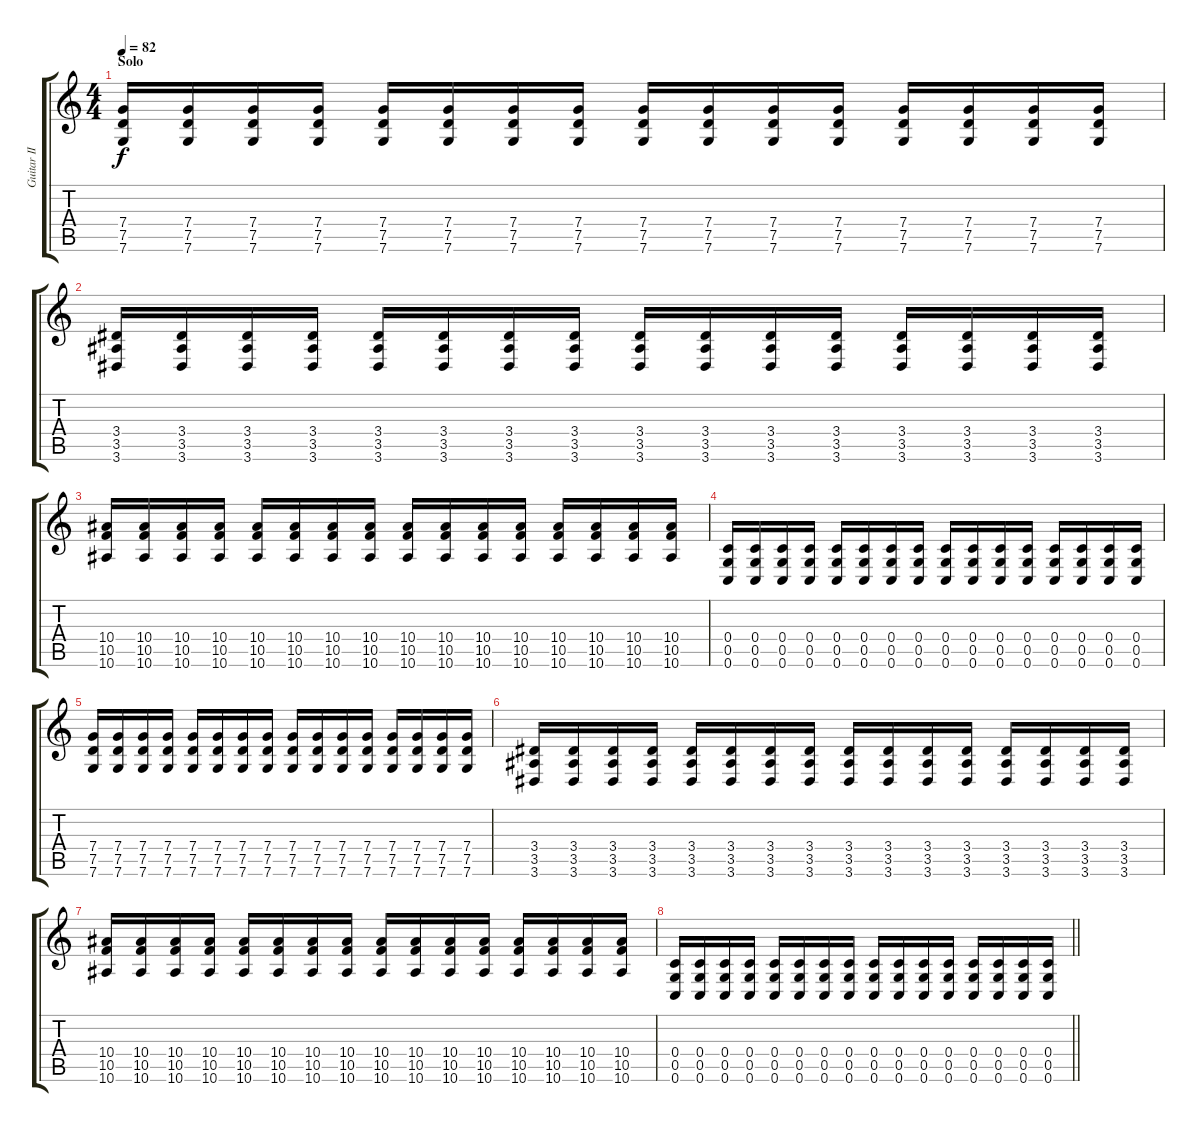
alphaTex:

\track ("Guitar II - Paul Landers" "Guitar II ") {instrument distortionguitar}
\staff {score tabs}
\tuning (D4 A3 F3 C3 G2 C2) {hide}
\ts (4 4)
\section ("" "Solo")
\tempo 82
\clef g2
\ks c
(7.4 7.5 7.6).16{dy f} (7.4 7.5 7.6).16 (7.4 7.5 7.6).16 (7.4 7.5 7.6).16 (7.4 7.5 7.6).16 (7.4 7.5 7.6).16 (7.4 7.5 7.6).16 (7.4 7.5 7.6).16 (7.4 7.5 7.6).16 (7.4 7.5 7.6).16 (7.4 7.5 7.6).16 (7.4 7.5 7.6).16 (7.4 7.5 7.6).16 (7.4 7.5 7.6).16 (7.4 7.5 7.6).16 (7.4 7.5 7.6).16 |
(3.4 3.5 3.6).16 (3.4 3.5 3.6).16 (3.4 3.5 3.6).16 (3.4 3.5 3.6).16 (3.4 3.5 3.6).16 (3.4 3.5 3.6).16 (3.4 3.5 3.6).16 (3.4 3.5 3.6).16 (3.4 3.5 3.6).16 (3.4 3.5 3.6).16 (3.4 3.5 3.6).16 (3.4 3.5 3.6).16 (3.4 3.5 3.6).16 (3.4 3.5 3.6).16 (3.4 3.5 3.6).16 (3.4 3.5 3.6).16 |
(10.4 10.5 10.6).16 (10.4 10.5 10.6).16 (10.4 10.5 10.6).16 (10.4 10.5 10.6).16 (10.4 10.5 10.6).16 (10.4 10.5 10.6).16 (10.4 10.5 10.6).16 (10.4 10.5 10.6).16 (10.4 10.5 10.6).16 (10.4 10.5 10.6).16 (10.4 10.5 10.6).16 (10.4 10.5 10.6).16 (10.4 10.5 10.6).16 (10.4 10.5 10.6).16 (10.4 10.5 10.6).16 (10.4 10.5 10.6).16 |
(0.4 0.5 0.6).16 (0.4 0.5 0.6).16 (0.4 0.5 0.6).16 (0.4 0.5 0.6).16 (0.4 0.5 0.6).16 (0.4 0.5 0.6).16 (0.4 0.5 0.6).16 (0.4 0.5 0.6).16 (0.4 0.5 0.6).16 (0.4 0.5 0.6).16 (0.4 0.5 0.6).16 (0.4 0.5 0.6).16 (0.4 0.5 0.6).16 (0.4 0.5 0.6).16 (0.4 0.5 0.6).16 (0.4 0.5 0.6).16 |
(7.4 7.5 7.6).16 (7.4 7.5 7.6).16 (7.4 7.5 7.6).16 (7.4 7.5 7.6).16 (7.4 7.5 7.6).16 (7.4 7.5 7.6).16 (7.4 7.5 7.6).16 (7.4 7.5 7.6).16 (7.4 7.5 7.6).16 (7.4 7.5 7.6).16 (7.4 7.5 7.6).16 (7.4 7.5 7.6).16 (7.4 7.5 7.6).16 (7.4 7.5 7.6).16 (7.4 7.5 7.6).16 (7.4 7.5 7.6).16 |
(3.4 3.5 3.6).16 (3.4 3.5 3.6).16 (3.4 3.5 3.6).16 (3.4 3.5 3.6).16 (3.4 3.5 3.6).16 (3.4 3.5 3.6).16 (3.4 3.5 3.6).16 (3.4 3.5 3.6).16 (3.4 3.5 3.6).16 (3.4 3.5 3.6).16 (3.4 3.5 3.6).16 (3.4 3.5 3.6).16 (3.4 3.5 3.6).16 (3.4 3.5 3.6).16 (3.4 3.5 3.6).16 (3.4 3.5 3.6).16 |
(10.4 10.5 10.6).16 (10.4 10.5 10.6).16 (10.4 10.5 10.6).16 (10.4 10.5 10.6).16 (10.4 10.5 10.6).16 (10.4 10.5 10.6).16 (10.4 10.5 10.6).16 (10.4 10.5 10.6).16 (10.4 10.5 10.6).16 (10.4 10.5 10.6).16 (10.4 10.5 10.6).16 (10.4 10.5 10.6).16 (10.4 10.5 10.6).16 (10.4 10.5 10.6).16 (10.4 10.5 10.6).16 (10.4 10.5 10.6).16 |
\barLineRight lightlight
(0.4 0.5 0.6).16 (0.4 0.5 0.6).16 (0.4 0.5 0.6).16 (0.4 0.5 0.6).16 (0.4 0.5 0.6).16 (0.4 0.5 0.6).16 (0.4 0.5 0.6).16 (0.4 0.5 0.6).16 (0.4 0.5 0.6).16 (0.4 0.5 0.6).16 (0.4 0.5 0.6).16 (0.4 0.5 0.6).16 (0.4 0.5 0.6).16 (0.4 0.5 0.6).16 (0.4 0.5 0.6).16 (0.4 0.5 0.6).16
